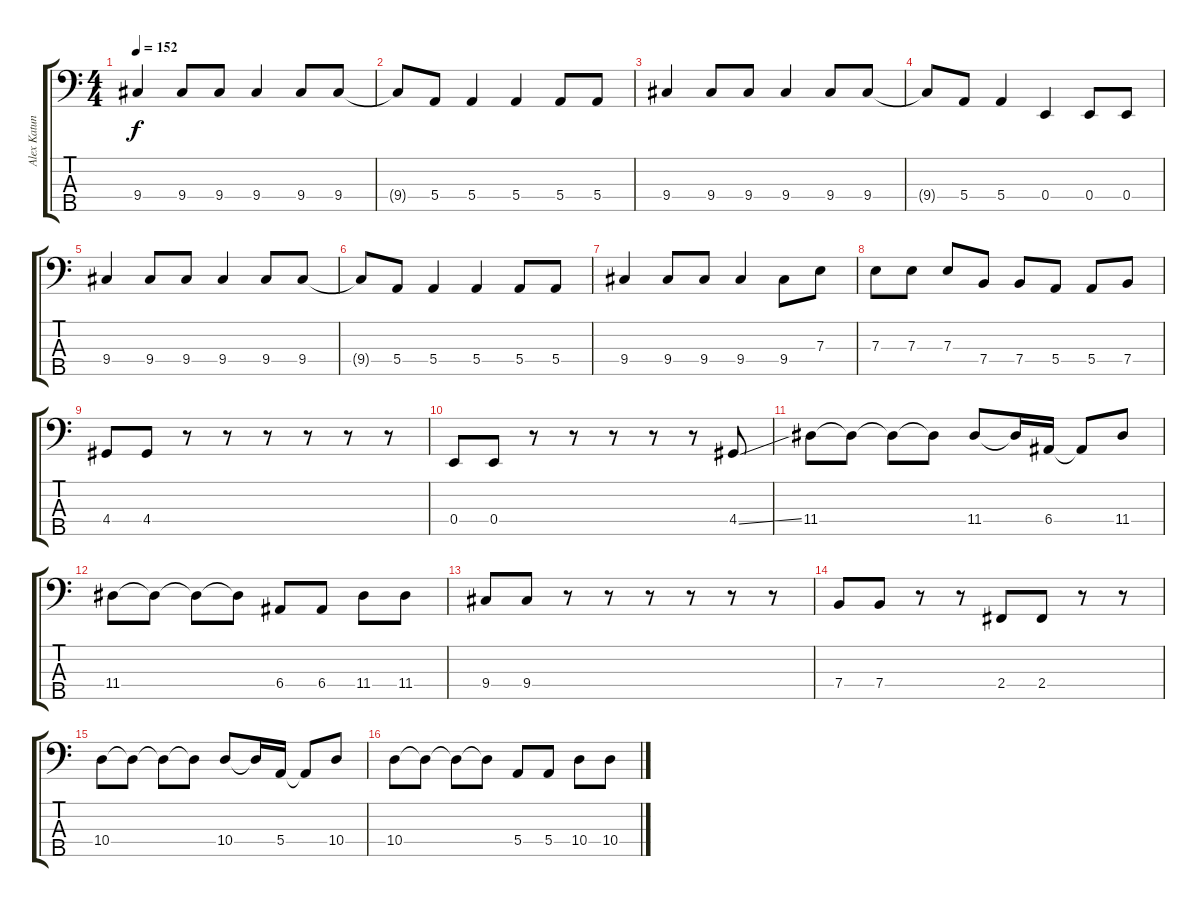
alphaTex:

\track ("Alex Katunich" "Alex Katun") {instrument electricbassfinger}
\staff {score tabs}
\tuning (G2 D2 A1 E1 B0) {hide}
\ts (4 4)
\tempo 152
\clef f4
\ks c
9.4.4{dy f} 9.4.8 9.4.8 9.4.4 9.4.8 9.4.8 |
9.4{t}.8 5.4.8 5.4.4 5.4.4 5.4.8 5.4.8 |
9.4.4 9.4.8 9.4.8 9.4.4 9.4.8 9.4.8 |
9.4{t}.8 5.4.8 5.4.4 0.4.4 0.4.8 0.4.8 |
9.4.4 9.4.8 9.4.8 9.4.4 9.4.8 9.4.8 |
9.4{t}.8 5.4.8 5.4.4 5.4.4 5.4.8 5.4.8 |
9.4.4 9.4.8 9.4.8 9.4.4 9.4.8 7.3.8 |
7.3.8 7.3.8 7.3.8 7.4.8 7.4.8 5.4.8 5.4.8 7.4.8 |
4.4.8 4.4.8 r.8 r.8 r.8 r.8 r.8 r.8 |
0.4.8 0.4.8 r.8 r.8 r.8 r.8 r.8 4.4{ss}.8 |
11.4.8 11.4{t}.8 11.4{t}.8 11.4{t}.8 11.4.8 11.4{t}.16 6.4.16 6.4{t}.8 11.4.8 |
11.4.8 11.4{t}.8 11.4{t}.8 11.4{t}.8 6.4.8 6.4.8 11.4.8 11.4.8 |
9.4.8 9.4.8 r.8 r.8 r.8 r.8 r.8 r.8 |
7.4.8 7.4.8 r.8 r.8 2.4.8 2.4.8 r.8 r.8 |
10.4.8 10.4{t}.8 10.4{t}.8 10.4{t}.8 10.4.8 10.4{t}.16 5.4.16 5.4{t}.8 10.4.8 |
10.4.8 10.4{t}.8 10.4{t}.8 10.4{t}.8 5.4.8 5.4.8 10.4.8 10.4.8
